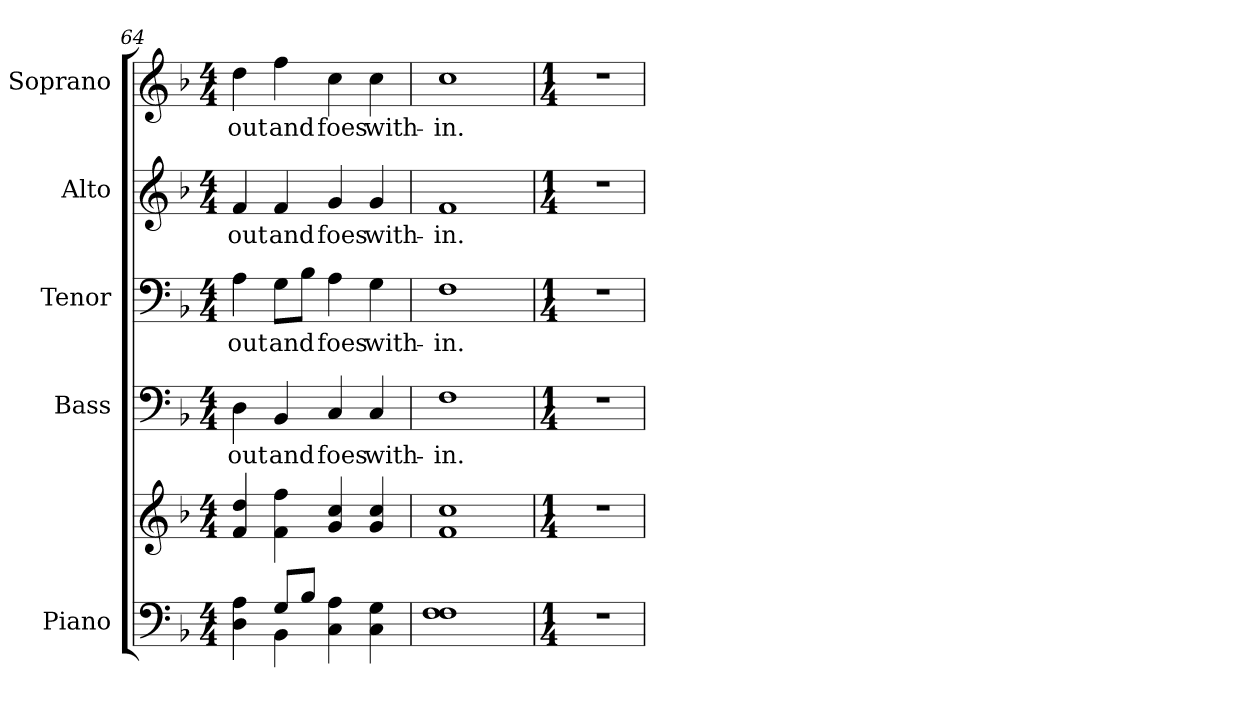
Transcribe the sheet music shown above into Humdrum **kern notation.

**kern	**kern	**kern	**text	**kern	**text	**kern	**text	**kern	**text
*part5	*part5	*part4	*part4	*part3	*part3	*part2	*part2	*part1	*part1
*staff6	*staff5	*staff4	*staff4	*staff3	*staff3	*staff2	*staff2	*staff1	*staff1
*I"Piano	*	*I"Bass	*	*I"Tenor	*	*I"Alto	*	*I"Soprano	*
*I'Pno.	*	*I'B.	*	*I'T.	*	*I'A.	*	*I'S.	*
*clefF4	*clefG2	*clefF4	*	*clefF4	*	*clefG2	*	*clefG2	*
*k[b-]	*k[b-]	*k[b-]	*	*k[b-]	*	*k[b-]	*	*k[b-]	*
*F:	*F:	*F:	*	*F:	*	*F:	*	*F:	*
*M4/4	*M4/4	*M4/4	*	*M4/4	*	*M4/4	*	*M4/4	*
=64	=64	=64	=64	=64	=64	=64	=64	=64	=64
*^	*	*	*	*	*	*	*	*	*
!	!	!	!	!LO:LY:b:color=#000000	!	!	!	!	!	!
!	!	!	!	!	!	!LO:LY:b:color=#000000	!	!	!	!
!	!	!	!	!	!	!	!	!LO:LY:b:color=#000000	!	!
!	!	!	!	!	!	!	!	!	!	!LO:LY:b:color=#000000
4Di\ 4Ai	4ryy	4fi/ 4ddi	4Di\	-out	4Ai\	-out	4fi/	-out	4ddi\	-out
!	!	!	!	!LO:LY:b:color=#000000	!	!	!	!	!	!
!	!	!	!	!	!	!LO:LY:b:color=#000000	!	!	!	!
!	!	!	!	!	!	!	!	!LO:LY:b:color=#000000	!	!
!	!	!	!	!	!	!	!	!	!	!LO:LY:b:color=#000000
8Gi/L	4BB-i\	4fi\ 4ffi	4BB-i/	and	8Gi\L	and	4fi/	and	4ffi\	and
8B-i/J	.	.	.	.	8B-i\J	.	.	.	.	.
!	!	!	!	!LO:LY:b:color=#000000	!	!	!	!	!	!
!	!	!	!	!	!	!LO:LY:b:color=#000000	!	!	!	!
!	!	!	!	!	!	!	!	!LO:LY:b:color=#000000	!	!
!	!	!	!	!	!	!	!	!	!	!LO:LY:b:color=#000000
4Ci\ 4Ai	2ryy	4gi/ 4cci	4Ci/	foes	4Ai\	foes	4gi/	foes	4cci\	foes
!	!	!	!	!LO:LY:b:color=#000000	!	!	!	!	!	!
!	!	!	!	!	!	!LO:LY:b:color=#000000	!	!	!	!
!	!	!	!	!	!	!	!	!LO:LY:b:color=#000000	!	!
!	!	!	!	!	!	!	!	!	!	!LO:LY:b:color=#000000
4Ci\ 4Gi	.	4gi/ 4cci	4Ci/	with-	4Gi\	with-	4gi/	with-	4cci\	with-
*v	*v	*	*	*	*	*	*	*	*	*
=65	=65	=65	=65	=65	=65	=65	=65	=65	=65
!	!	!	!LO:LY:b:color=#000000	!	!	!	!	!	!
!	!	!	!	!	!LO:LY:b:color=#000000	!	!	!	!
!	!	!	!	!	!	!	!LO:LY:b:color=#000000	!	!
!	!	!	!	!	!	!	!	!	!LO:LY:b:color=#000000
1Fi 1Fi	1fi 1cci	1Fi	-in.	1Fi	-in.	1fi	-in.	1cci	-in.
!!LO:PB:g=z
=66	=66	=66	=66	=66	=66	=66	=66	=66	=66
*M1/4	*M1/4	*M1/4	*	*M1/4	*	*M1/4	*	*M1/4	*
!LO:N:vis=1	!LO:N:vis=1	!LO:N:vis=1	!	!LO:N:vis=1	!	!LO:N:vis=1	!	!LO:N:vis=1	!
4r	4r	4r	.	4r	.	4r	.	4r	.
=	=	=	=	=	=	=	=	=	=
*-	*-	*-	*-	*-	*-	*-	*-	*-	*-
